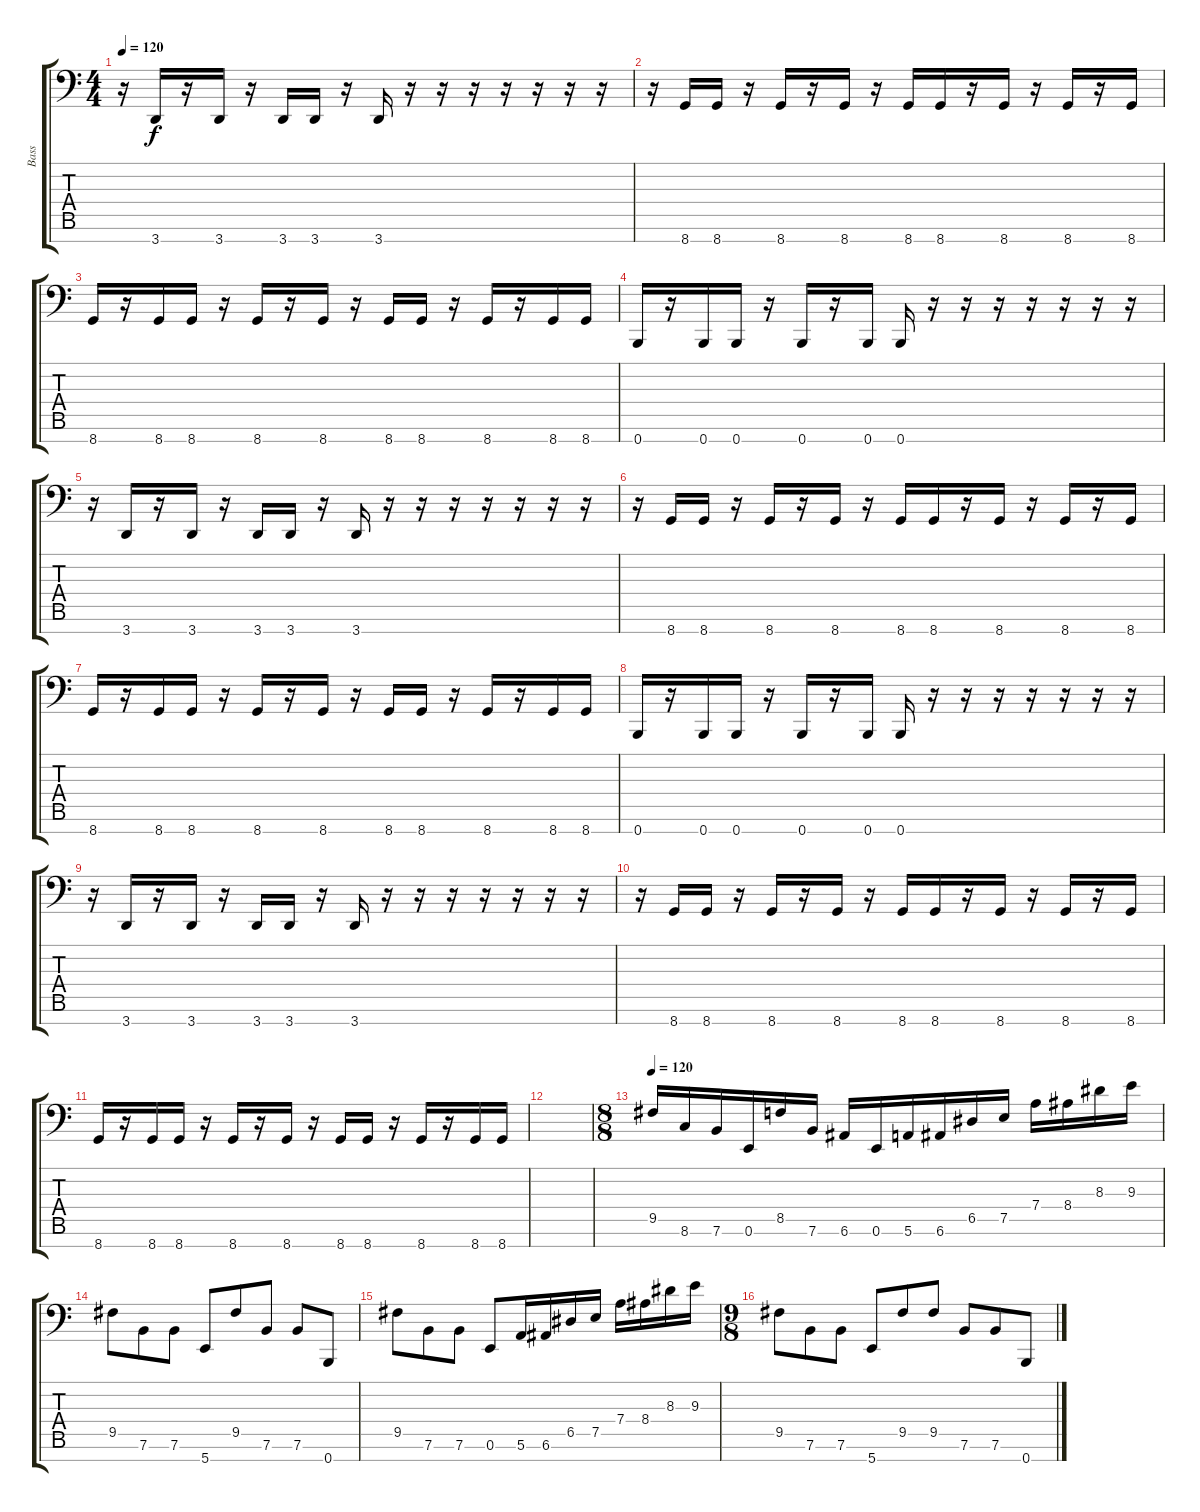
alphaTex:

\track ("Bass" "Bass") {instrument electricbasspick}
\staff {score tabs}
\tuning (E3 B2 G2 D2 A1 E1 B0) {hide}
\ts (4 4)
\tempo 120
\clef f4
\ks c
r.16{dy f} 3.7.16 r.16 3.7.16 r.16 3.7.16 3.7.16 r.16 3.7.16 r.16 r.16 r.16 r.16 r.16 r.16 r.16 |
r.16 8.7.16 8.7.16 r.16 8.7.16 r.16 8.7.16 r.16 8.7.16 8.7.16 r.16 8.7.16 r.16 8.7.16 r.16 8.7.16 |
8.7.16 r.16 8.7.16 8.7.16 r.16 8.7.16 r.16 8.7.16 r.16 8.7.16 8.7.16 r.16 8.7.16 r.16 8.7.16 8.7.16 |
0.7.16 r.16 0.7.16 0.7.16 r.16 0.7.16 r.16 0.7.16 0.7.16 r.16 r.16 r.16 r.16 r.16 r.16 r.16 |
r.16 3.7.16 r.16 3.7.16 r.16 3.7.16 3.7.16 r.16 3.7.16 r.16 r.16 r.16 r.16 r.16 r.16 r.16 |
r.16 8.7.16 8.7.16 r.16 8.7.16 r.16 8.7.16 r.16 8.7.16 8.7.16 r.16 8.7.16 r.16 8.7.16 r.16 8.7.16 |
8.7.16 r.16 8.7.16 8.7.16 r.16 8.7.16 r.16 8.7.16 r.16 8.7.16 8.7.16 r.16 8.7.16 r.16 8.7.16 8.7.16 |
0.7.16 r.16 0.7.16 0.7.16 r.16 0.7.16 r.16 0.7.16 0.7.16 r.16 r.16 r.16 r.16 r.16 r.16 r.16 |
r.16 3.7.16 r.16 3.7.16 r.16 3.7.16 3.7.16 r.16 3.7.16 r.16 r.16 r.16 r.16 r.16 r.16 r.16 |
r.16 8.7.16 8.7.16 r.16 8.7.16 r.16 8.7.16 r.16 8.7.16 8.7.16 r.16 8.7.16 r.16 8.7.16 r.16 8.7.16 |
8.7.16 r.16 8.7.16 8.7.16 r.16 8.7.16 r.16 8.7.16 r.16 8.7.16 8.7.16 r.16 8.7.16 r.16 8.7.16 8.7.16 |
|
\ts (8 8)
\tempo 120
9.5.16 8.6.16 7.6.16 0.6.16 8.5.16 7.6.16 6.6.16 0.6.16 5.6.16 6.6.16 6.5.16 7.5.16 7.4.16 8.4.16 8.3.16 9.3.16 |
9.5.8 7.6.8 7.6.8 5.7.8 9.5.8 7.6.8 7.6.8 0.7.8 |
9.5.8 7.6.8 7.6.8 0.6.8 5.6.16 6.6.16 6.5.16 7.5.16 7.4.16 8.4.16 8.3.16 9.3.16 |
\ts (9 8)
9.5.8 7.6.8 7.6.8 5.7.8 9.5.8 9.5.8 7.6.8 7.6.8 0.7.8
